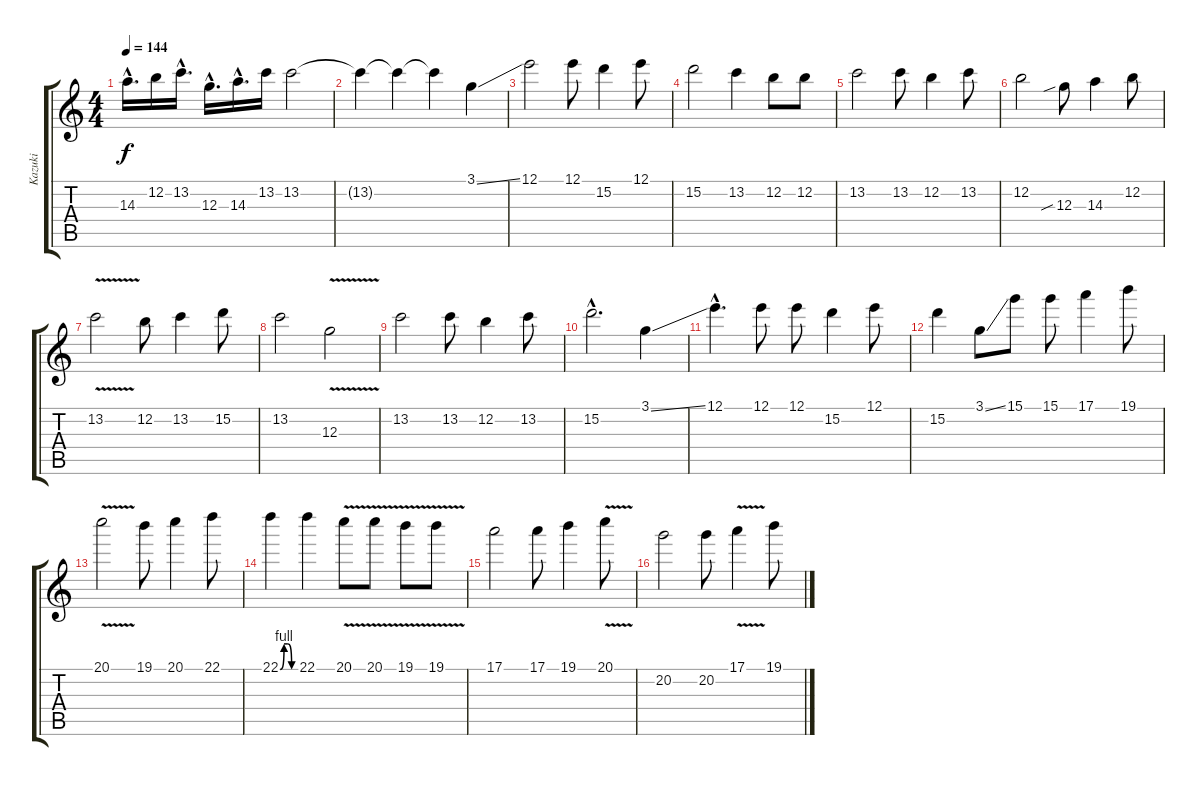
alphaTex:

\track ("Kazuki" "Kazuki") {instrument electricguitarclean}
\staff {score tabs}
\tuning (E4 B3 G3 D3 A2 E2) {hide}
\ts (4 4)
\tempo 144
\clef g2
\ks c
14.3{hac}.16{d dy f} 12.2.16 13.2{hac}.16{d} 12.3{hac}.16{d} 14.3{hac}.16{d} 13.2.16 13.2.2 |
13.2{t}.4 13.2{t}.4 13.2{t}.4 3.1{ss}.4 |
12.1.2 12.1.8 15.2.4 12.1.8 |
15.2.2 13.2.4 12.2.8 12.2.8 |
13.2.2 13.2.8 12.2.4 13.2.8 |
12.2.2 12.3{sib}.8 14.3.4 12.2.8 |
13.2{v}.2 12.2.8 13.2.4 15.2.8 |
13.2.2 12.3{v}.2 |
13.2.2 13.2.8 12.2.4 13.2.8 |
15.2{hac}.2{d} 3.1{ss}.4 |
12.1{hac}.4{d} 12.1.8 12.1.8 15.2.4 12.1.8 |
15.2.4 3.1{ss}.8 15.1.8 15.1.8 17.1.4 19.1.8 |
20.1{v}.2 19.1.8 20.1.4 22.1.8 |
22.1{be (custom 0 0 15 4 30 4 45 0 60 0)}.4 22.1.4 20.1{v}.8 20.1{v}.8 19.1{v}.8 19.1{v}.8 |
17.1.2 17.1.8 19.1.4 20.1{v}.8 |
20.2.2 20.2.8 17.1{v}.4 19.1.8
